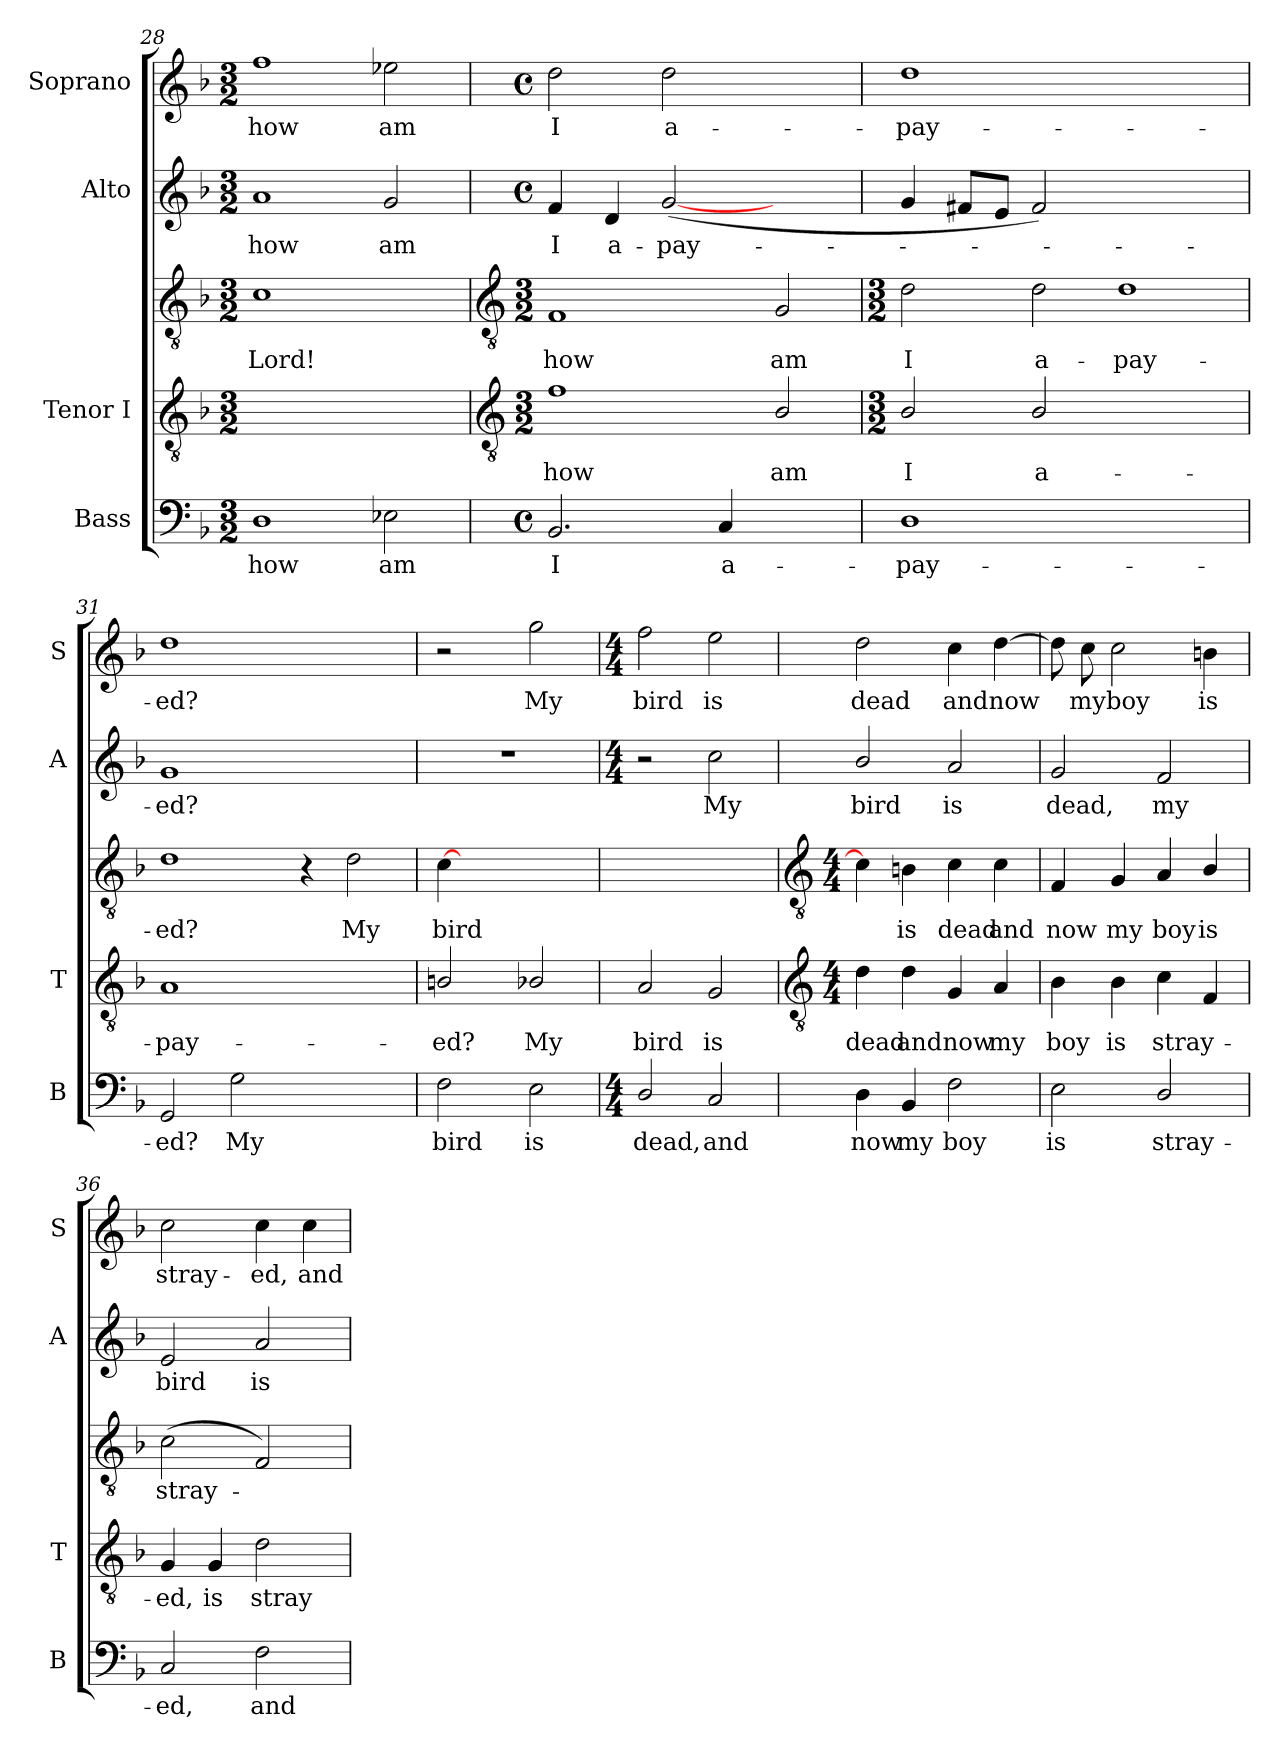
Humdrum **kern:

**kern	**text	**kern	**text	**kern	**text	**kern	**text	**kern	**text
*part4	*part4	*part3	*part3	*part3	*part3	*part2	*part2	*part1	*part1
*staff5	*staff5	*staff4	*staff4	*staff3	*staff3	*staff2	*staff2	*staff1	*staff1
*I"Bass	*	*I"Tenor I	*	*	*	*I"Alto	*	*I"Soprano	*
*I'B	*	*I'T	*	*	*	*I'A	*	*I'S	*
!!LO:LB:g=z
*clefF4	*	*clefGv2	*	*clefGv2	*	*clefG2	*	*clefG2	*
*k[b-]	*	*k[b-]	*	*k[b-]	*	*k[b-]	*	*k[b-]	*
*F:	*	*F:	*	*F:	*	*F:	*	*F:	*
*M3/2	*	*M3/2	*	*M3/2	*	*M3/2	*	*M3/2	*
=28	=28	=28	=28	=28	=28	=28	=28	=28	=28
!	!LO:LY:b	!	!	!	!LO:LY:b	!	!LO:LY:b	!	!LO:LY:b
1D	how	1.ryy	.	1c	Lord!	1a	how	1ff	how
!	!LO:LY:b	!	!	!	!	!	!LO:LY:b	!	!LO:LY:b
2E-X	am	.	.	2ryy	.	2g	am	2ee-X	am
!!LO:LB:g=z
=29	=29	=29	=29	=29	=29	=29	=29	=29	=29
*	*	*clefGv2	*	*clefGv2	*	*	*	*	*
*M4/4	*	*M3/2	*	*M3/2	*	*M4/4	*	*M4/4	*
*met(c)	*	*	*	*	*	*met(c)	*	*met(c)	*
!	!LO:LY:b	!	!LO:LY:b	!	!LO:LY:b	!	!LO:LY:b	!	!LO:LY:b
2.BB-	I	1f	how	1F	how	4f	I	2dd	I
!	!	!	!	!	!	!	!LO:LY:b	!	!
.	.	.	.	.	.	4d	a-	.	.
!	!	!	!	!	!	!	!LO:LY:b	!	!LO:LY:b
.	.	.	.	.	.	(<[2g	-pay-	2dd	a-
!	!LO:LY:b	!	!	!	!	!	!	!	!
4C	a-	.	.	.	.	.	.	.	.
!	!	!	!LO:LY:b	!	!LO:LY:b	!	!	!	!
2ryy	.	2B-/	am	2G	am	2ryy	.	2ryy	.
=30	=30	=30	=30	=30	=30	=30	=30	=30	=30
*	*	*M3/2	*	*M3/2	*	*	*	*	*
!	!LO:LY:b	!	!LO:LY:b	!	!LO:LY:b	!	!	!	!LO:LY:b
1D	-pay-	2B-/	-I	2d	I	4g	.	1dd	-pay-
.	.	.	.	.	.	8f#XL	.	.	.
.	.	.	.	.	.	8eJ	.	.	.
!	!	!	!LO:LY:b	!	!LO:LY:b	!	!	!	!
.	.	2B-/	a-	2d	a-	2f#)	.	.	.
!	!	!	!	!	!LO:LY:b	!	!	!	!
1ryy	.	1ryy	.	1d	-pay-	1ryy	.	1ryy	.
=31	=31	=31	=31	=31	=31	=31	=31	=31	=31
!	!LO:LY:b	!	!LO:LY:b	!	!LO:LY:b	!	!LO:LY:b	!	!LO:LY:b
2GG	-ed?	1A	pay-	1d	-ed?	1g	ed?	1dd	-ed?
!	!LO:LY:b	!	!	!	!	!	!	!	!
2G	My	.	.	.	.	.	.	.	.
2.ryy	.	2.ryy	.	4r	.	2.ryy	.	2.ryy	.
!	!	!	!	!	!LO:LY:b	!	!	!	!
.	.	.	.	2d	My	.	.	.	.
=32	=32	=32	=32	=32	=32	=32	=32	=32	=32
!	!LO:LY:b	!	!LO:LY:b	!	!LO:LY:b	!	!	!	!
2F	bird	2Bn/	ed?	[4c	-bird	1r	.	2r	.
.	.	.	.	2.ryy	.	.	.	.	.
!	!LO:LY:b	!	!LO:LY:b	!	!	!	!	!	!LO:LY:b
2E	is	2B-X/	My	.	.	.	.	2gg	My
!!LO:LB:g=z
=33	=33	=33	=33	=33	=33	=33	=33	=33	=33
*M4/4	*	*	*	*	*	*M4/4	*	*M4/4	*
!	!LO:LY:b	!	!LO:LY:b	!	!	!	!	!	!LO:LY:b
2D/	dead,	2A	bird	1ryy	.	2r	.	2ff	bird
!	!LO:LY:b	!	!LO:LY:b	!	!	!	!LO:LY:b	!	!LO:LY:b
2C	and	2G	is	.	.	2cc	My	2ee	is
!!LO:LB:g=z
=34	=34	=34	=34	=34	=34	=34	=34	=34	=34
*	*	*clefGv2	*	*clefGv2	*	*	*	*	*
*	*	*M4/4	*	*M4/4	*	*	*	*	*
!	!LO:LY:b	!	!LO:LY:b	!	!	!	!LO:LY:b	!	!LO:LY:b
4D	now	4d	dead	4c]	.	2b-/	bird	2dd	dead
!	!LO:LY:b	!	!LO:LY:b	!	!LO:LY:b	!	!	!	!
4BB-	my	4d	and	4Bn	is	.	.	.	.
!	!LO:LY:b	!	!LO:LY:b	!	!LO:LY:b	!	!LO:LY:b	!	!LO:LY:b
2F	boy	4G	now	4c	dead	2a	is	4cc	and
!	!	!	!LO:LY:b	!	!LO:LY:b	!	!	!	!LO:LY:b
.	.	4A	my	4c	and	.	.	[4dd	now
=35	=35	=35	=35	=35	=35	=35	=35	=35	=35
!	!LO:LY:b	!	!LO:LY:b	!	!LO:LY:b	!	!LO:LY:b	!	!
2E	is	4B-	boy	4F	now	2g	dead,	8dd]	.
!	!	!	!	!	!	!	!	!	!LO:LY:b
.	.	.	.	.	.	.	.	8cc	my
!	!	!	!LO:LY:b	!	!LO:LY:b	!	!	!	!LO:LY:b
.	.	4B-	is	4G	my	.	.	2cc	boy
!	!LO:LY:b	!	!LO:LY:b	!	!LO:LY:b	!	!LO:LY:b	!	!
2D/	stray-	4c	stray-	4A	boy	2f	my	.	.
!	!	!	!	!	!LO:LY:b	!	!	!	!LO:LY:b
.	.	4F	.	4B-/	is	.	.	4bn	is
=36	=36	=36	=36	=36	=36	=36	=36	=36	=36
!	!LO:LY:b	!	!LO:LY:b	!	!LO:LY:b	!	!LO:LY:b	!	!LO:LY:b
2C	-ed,	4G	ed,	(<2c	stray-	2e	bird	2cc	stray-
!	!	!	!LO:LY:b	!	!	!	!	!	!
.	.	4G	is	.	.	.	.	.	.
!	!LO:LY:b	!	!LO:LY:b	!	!	!	!LO:LY:b	!	!LO:LY:b
2F	and	2d	stray-	2F)	.	2a	is	4cc	-ed,
!	!	!	!	!	!	!	!	!	!LO:LY:b
.	.	.	.	.	.	.	.	4cc	and
=	=	=	=	=	=	=	=	=	=
*-	*-	*-	*-	*-	*-	*-	*-	*-	*-
